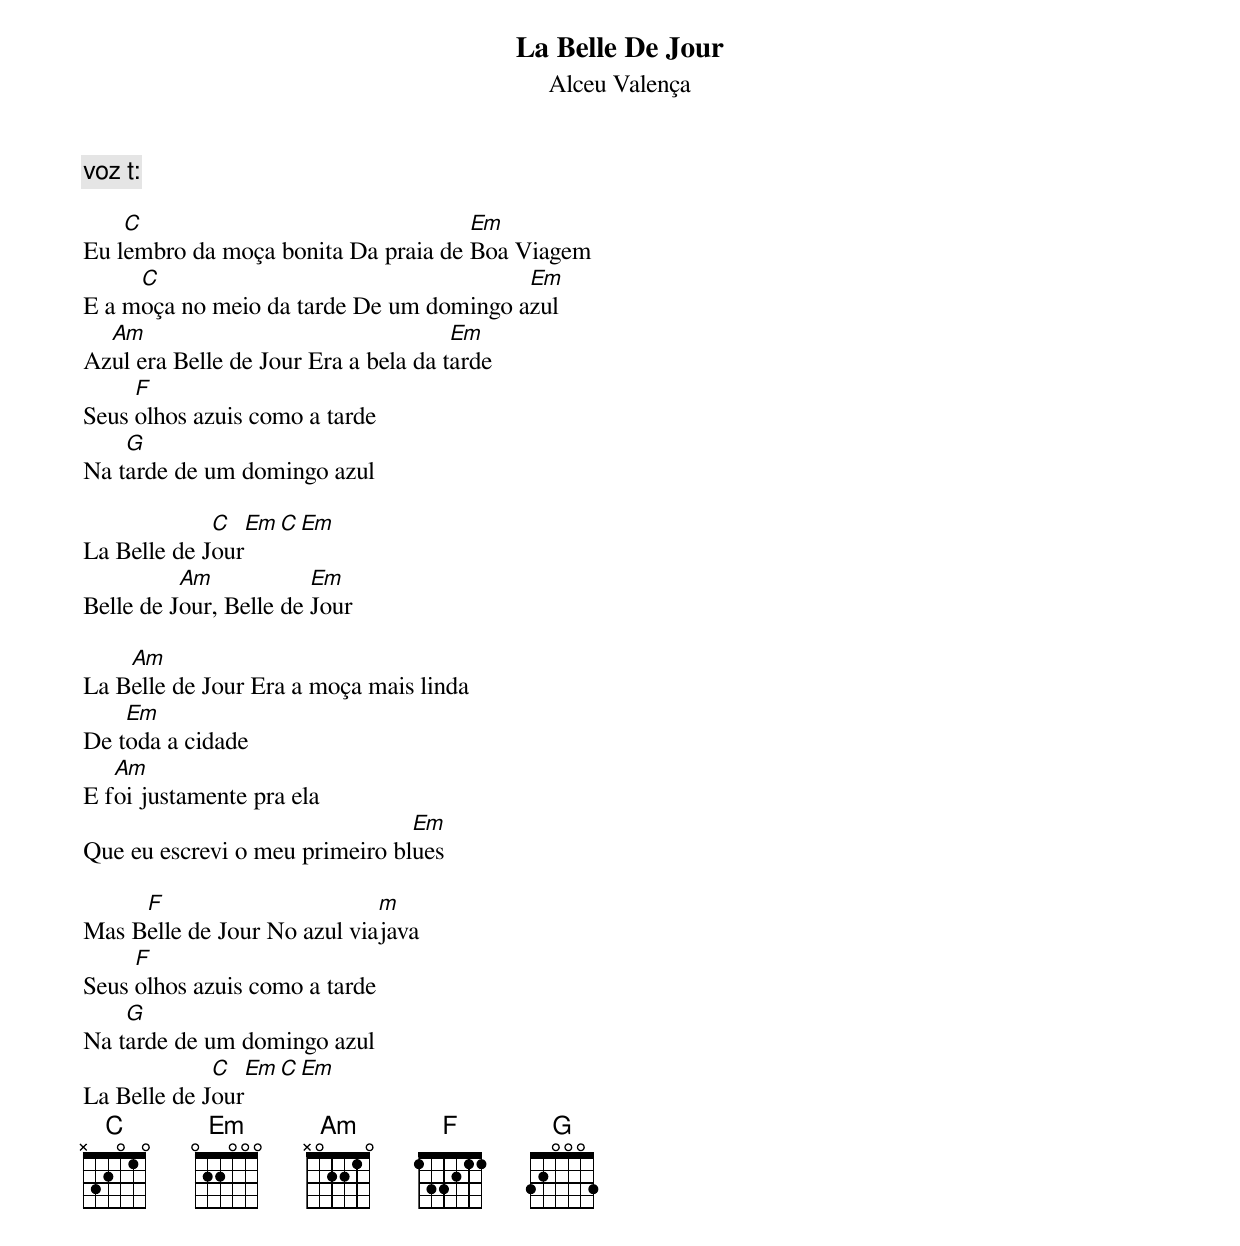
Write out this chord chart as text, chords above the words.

La Belle De Jour
Alceu Valença

voz t:

    C                                Em
Eu lembro da moça bonita Da praia de Boa Viagem
     C                                   Em
E a moça no meio da tarde De um domingo azul
  Am                                  Em
Azul era Belle de Jour Era a bela da tarde
     F
Seus olhos azuis como a tarde
    G
Na tarde de um domingo azul

             C   Em  C  Em
La Belle de Jour
          Am            Em
Belle de Jour, Belle de Jour

    Am
La Belle de Jour Era a moça mais linda
    Em
De toda a cidade
   Am
E foi justamente pra ela
                                Em
Que eu escrevi o meu primeiro blues

     F                       m
Mas Belle de Jour No azul viajava
     F
Seus olhos azuis como a tarde
    G
Na tarde de um domingo azul
             C   Em  C  Em
La Belle de Jour
